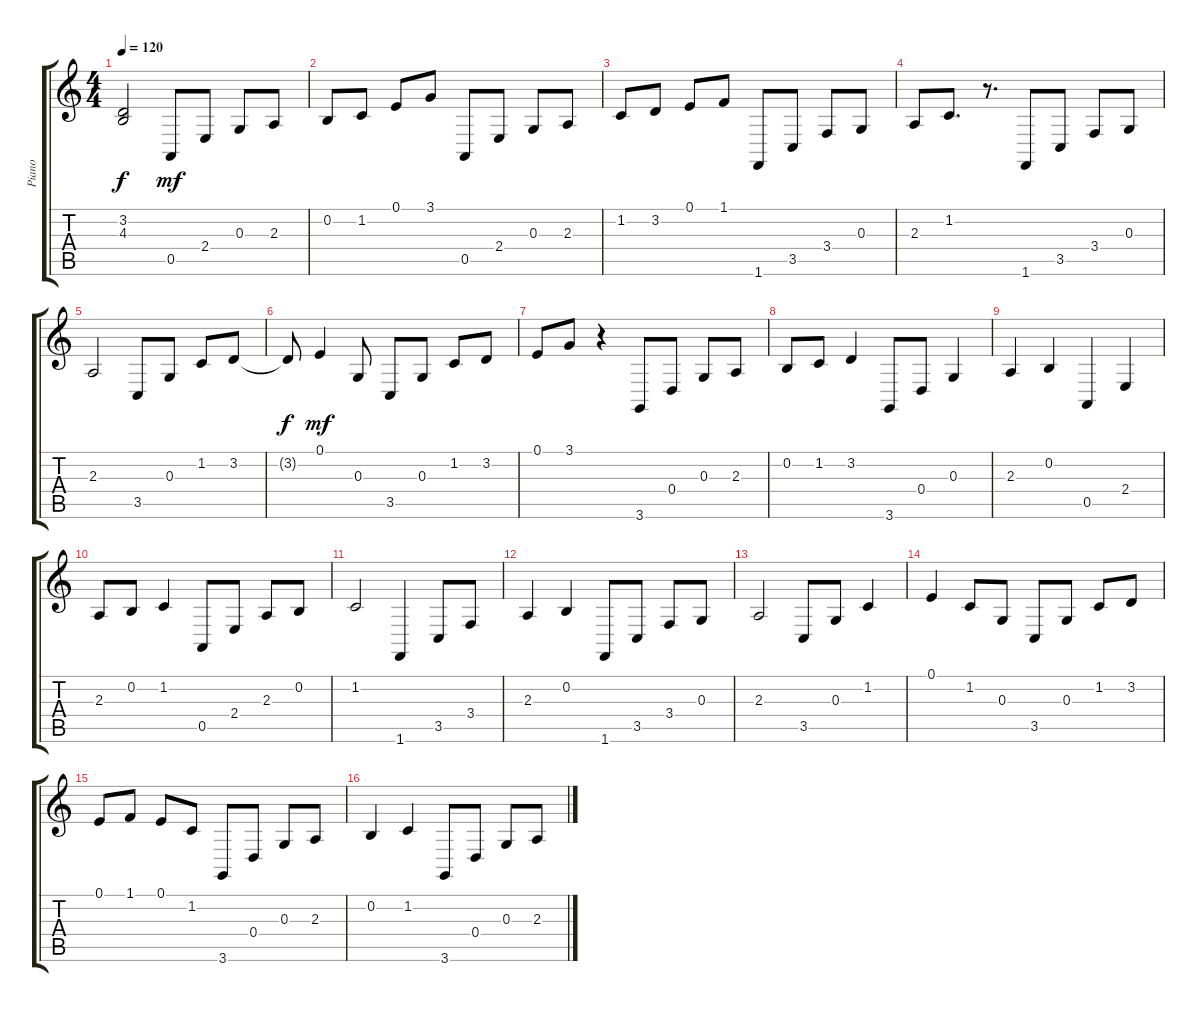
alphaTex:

\track ("Piano" "Piano") {instrument acousticgrandpiano}
\staff {score tabs}
\tuning (E4 B3 G3 D3 A2 E2) {hide}
\ts (4 4)
\tempo 120
\clef g2
\ks c
(3.2{t} 4.3{t}).2{dy f} 0.5.8{dy mf} 2.4.8 0.3.8 2.3.8 |
0.2.8 1.2.8 0.1.8 3.1.8 0.5.8 2.4.8 0.3.8 2.3.8 |
1.2.8 3.2.8 0.1.8 1.1.8 1.6.8 3.5.8 3.4.8 0.3.8 |
2.3.8 1.2.8{d} r.8{d} 1.6.8 3.5.8 3.4.8 0.3.8 |
2.3.2 3.5.8 0.3.8 1.2.8 3.2.8 |
3.2{t}.8{dy f} 0.1.4{dy mf} 0.3.8 3.5.8 0.3.8 1.2.8 3.2.8 |
0.1.8 3.1.8 r.4 3.6.8 0.4.8 0.3.8 2.3.8 |
0.2.8 1.2.8 3.2.4 3.6.8 0.4.8 0.3.4 |
2.3.4 0.2.4 0.5.4 2.4.4 |
2.3.8 0.2.8 1.2.4 0.5.8 2.4.8 2.3.8 0.2.8 |
1.2.2 1.6.4 3.5.8 3.4.8 |
2.3.4 0.2.4 1.6.8 3.5.8 3.4.8 0.3.8 |
2.3.2 3.5.8 0.3.8 1.2.4 |
0.1.4 1.2.8 0.3.8 3.5.8 0.3.8 1.2.8 3.2.8 |
0.1.8 1.1.8 0.1.8 1.2.8 3.6.8 0.4.8 0.3.8 2.3.8 |
0.2.4 1.2.4 3.6.8 0.4.8 0.3.8 2.3.8
